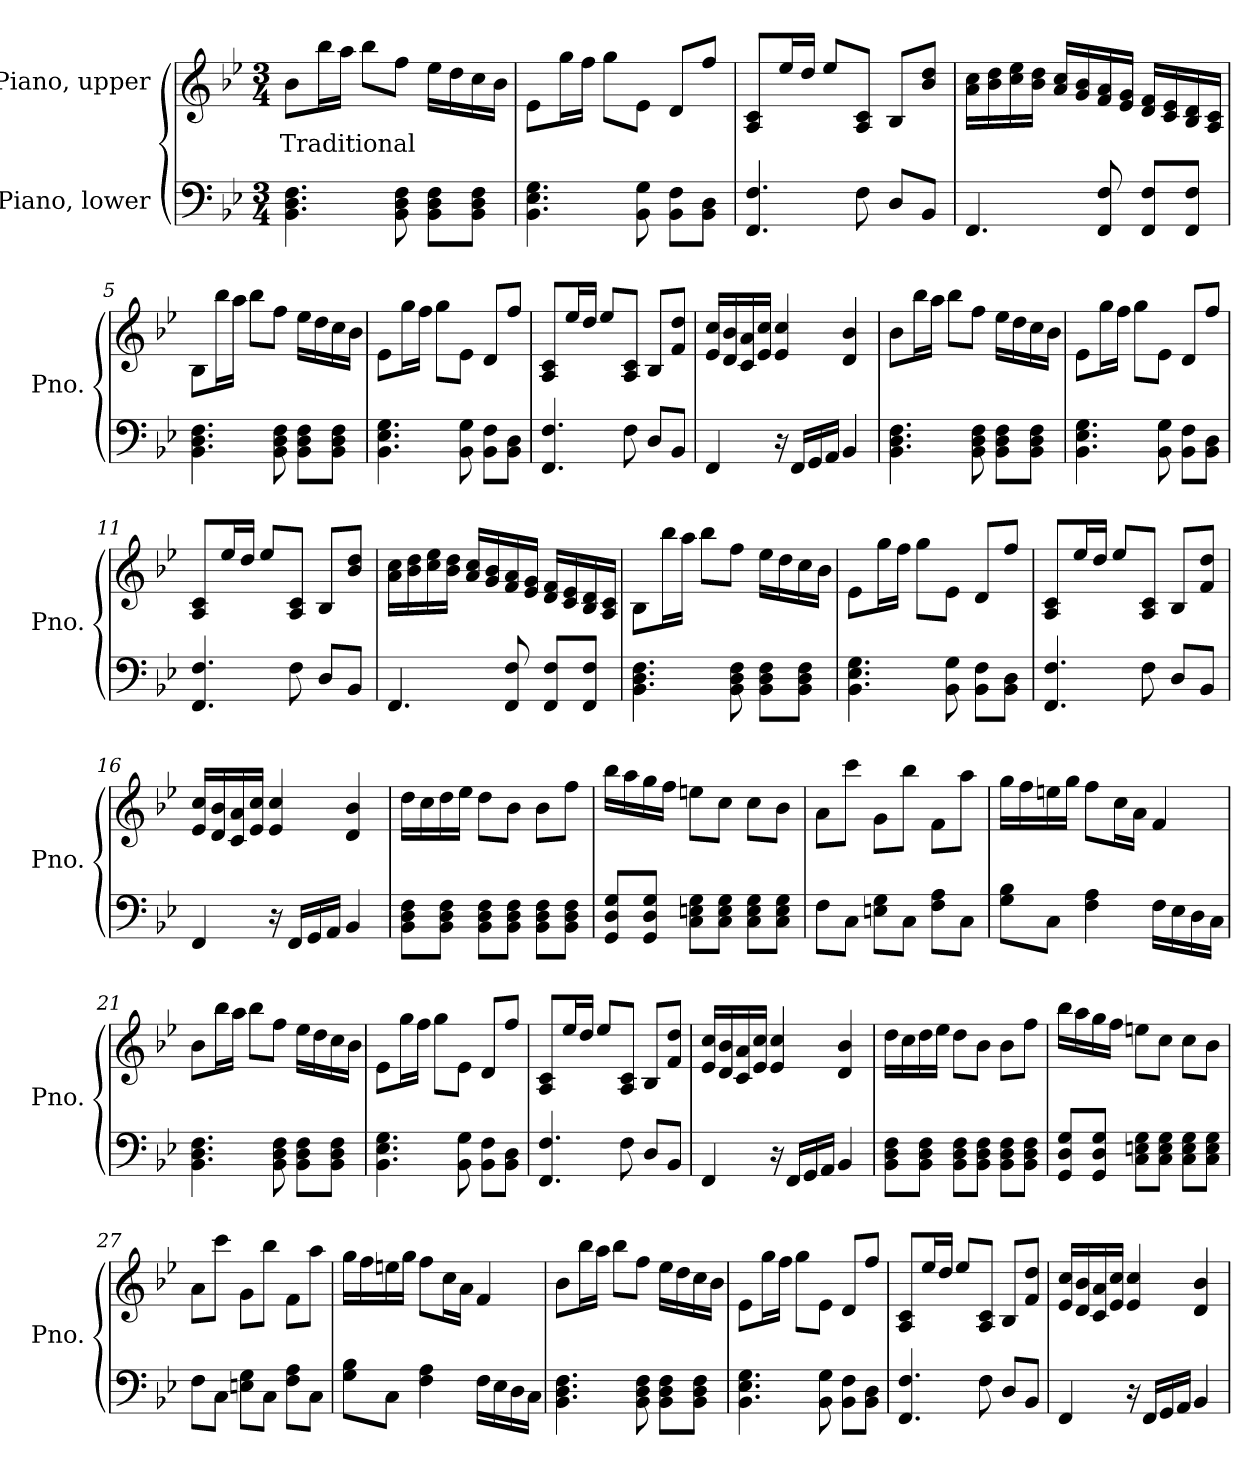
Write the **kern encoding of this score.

**kern	**kern	**text
*part2	*part1	*part1
*staff2	*staff1	*staff1
*I"Piano, lower	*I"Piano, upper	*
*I'Pno.	*I'Pno.	*
*clefF4	*clefG2	*
*k[b-e-]	*k[b-e-]	*
*M3/4	*M3/4	*
*MM100	*MM100	*
=1	=1	=1
!	!	!LO:LY:b
4.BB-\ 4.D\ 4.F\	8b-\L	Traditional
.	16bb-\L	.
.	16aa\JJ	.
.	8bb-\L	.
8BB-\ 8D\ 8F\	8ff\J	.
8BB-\ 8D\ 8F\L	16ee-\LL	.
.	16dd\	.
8BB-\ 8D\ 8F\J	16cc\	.
.	16b-\JJ	.
=2	=2	=2
4.BB-\ 4.E-\ 4.G\	8e-\L	.
.	16gg\L	.
.	16ff\JJ	.
.	8gg\L	.
8BB-\ 8G\	8e-\J	.
8BB-\ 8F\L	8d/L	.
8BB-\ 8D\J	8ff/J	.
=3	=3	=3
4.FF/ 4.F/	8A/ 8c/L	.
.	16ee-/L	.
.	16dd/JJ	.
.	8ee-/L	.
8F\	8A/ 8c/J	.
8D/L	8B-/L	.
8BB-/J	8b-/ 8dd/J	.
!!LO:LB:g=z
=4	=4	=4
4.FF/	16a\ 16cc\LL	.
.	16b-\ 16dd\	.
.	16cc\ 16ee-\	.
.	16b-\ 16dd\JJ	.
.	16a/ 16cc/LL	.
.	16g/ 16b-/	.
8FF/ 8F/	16f/ 16a/	.
.	16e-/ 16g/JJ	.
8FF/ 8F/L	16d/ 16f/LL	.
.	16c/ 16e-/	.
8FF/ 8F/J	16B-/ 16d/	.
.	16A/ 16c/JJ	.
=5	=5	=5
4.BB-\ 4.D\ 4.F\	8B-\L	.
.	16bb-\L	.
.	16aa\JJ	.
.	8bb-\L	.
8BB-\ 8D\ 8F\	8ff\J	.
8BB-\ 8D\ 8F\L	16ee-\LL	.
.	16dd\	.
8BB-\ 8D\ 8F\J	16cc\	.
.	16b-\JJ	.
=6	=6	=6
4.BB-\ 4.E-\ 4.G\	8e-\L	.
.	16gg\L	.
.	16ff\JJ	.
.	8gg\L	.
8BB-\ 8G\	8e-\J	.
8BB-\ 8F\L	8d/L	.
8BB-\ 8D\J	8ff/J	.
=7	=7	=7
4.FF/ 4.F/	8A/ 8c/L	.
.	16ee-/L	.
.	16dd/JJ	.
.	8ee-/L	.
8F\	8A/ 8c/J	.
8D/L	8B-/L	.
8BB-/J	8f/ 8dd/J	.
!!LO:LB:g=z
=8	=8	=8
4FF/	16e-/ 16cc/LL	.
.	16d/ 16b-/	.
.	16c/ 16a/	.
.	16e-/ 16cc/JJ	.
16r	4e-/ 4cc/	.
16FF/LL	.	.
16GG/	.	.
16AA/JJ	.	.
4BB-/	4d/ 4b-/	.
=9	=9	=9
4.BB-\ 4.D\ 4.F\	8b-\L	.
.	16bb-\L	.
.	16aa\JJ	.
.	8bb-\L	.
8BB-\ 8D\ 8F\	8ff\J	.
8BB-\ 8D\ 8F\L	16ee-\LL	.
.	16dd\	.
8BB-\ 8D\ 8F\J	16cc\	.
.	16b-\JJ	.
=10	=10	=10
4.BB-\ 4.E-\ 4.G\	8e-\L	.
.	16gg\L	.
.	16ff\JJ	.
.	8gg\L	.
8BB-\ 8G\	8e-\J	.
8BB-\ 8F\L	8d/L	.
8BB-\ 8D\J	8ff/J	.
=11	=11	=11
4.FF/ 4.F/	8A/ 8c/L	.
.	16ee-/L	.
.	16dd/JJ	.
.	8ee-/L	.
8F\	8A/ 8c/J	.
8D/L	8B-/L	.
8BB-/J	8b-/ 8dd/J	.
!!LO:LB:g=z
=12	=12	=12
4.FF/	16a\ 16cc\LL	.
.	16b-\ 16dd\	.
.	16cc\ 16ee-\	.
.	16b-\ 16dd\JJ	.
.	16a/ 16cc/LL	.
.	16g/ 16b-/	.
8FF/ 8F/	16f/ 16a/	.
.	16e-/ 16g/JJ	.
8FF/ 8F/L	16d/ 16f/LL	.
.	16c/ 16e-/	.
8FF/ 8F/J	16B-/ 16d/	.
.	16A/ 16c/JJ	.
=13	=13	=13
4.BB-\ 4.D\ 4.F\	8B-\L	.
.	16bb-\L	.
.	16aa\JJ	.
.	8bb-\L	.
8BB-\ 8D\ 8F\	8ff\J	.
8BB-\ 8D\ 8F\L	16ee-\LL	.
.	16dd\	.
8BB-\ 8D\ 8F\J	16cc\	.
.	16b-\JJ	.
=14	=14	=14
4.BB-\ 4.E-\ 4.G\	8e-\L	.
.	16gg\L	.
.	16ff\JJ	.
.	8gg\L	.
8BB-\ 8G\	8e-\J	.
8BB-\ 8F\L	8d/L	.
8BB-\ 8D\J	8ff/J	.
=15	=15	=15
4.FF/ 4.F/	8A/ 8c/L	.
.	16ee-/L	.
.	16dd/JJ	.
.	8ee-/L	.
8F\	8A/ 8c/J	.
8D/L	8B-/L	.
8BB-/J	8f/ 8dd/J	.
!!LO:LB:g=z
=16	=16	=16
4FF/	16e-/ 16cc/LL	.
.	16d/ 16b-/	.
.	16c/ 16a/	.
.	16e-/ 16cc/JJ	.
16r	4e-/ 4cc/	.
16FF/LL	.	.
16GG/	.	.
16AA/JJ	.	.
4BB-/	4d/ 4b-/	.
=17	=17	=17
8BB-\ 8D\ 8F\L	16dd\LL	.
.	16cc\	.
8BB-\ 8D\ 8F\J	16dd\	.
.	16ee-\JJ	.
8BB-\ 8D\ 8F\L	8dd\L	.
8BB-\ 8D\ 8F\J	8b-\J	.
8BB-\ 8D\ 8F\L	8b-\L	.
8BB-\ 8D\ 8F\J	8ff\J	.
=18	=18	=18
8GG/ 8D/ 8G/L	16bb-\LL	.
.	16aa\	.
8GG/ 8D/ 8G/J	16gg\	.
.	16ff\JJ	.
8C\ 8En\ 8G\L	8een\L	.
8C\ 8E\ 8G\J	8cc\J	.
8C\ 8E\ 8G\L	8cc\L	.
8C\ 8E\ 8G\J	8b-\J	.
=19	=19	=19
8F\L	8a\L	.
8C\J	8ccc\J	.
8En\ 8G\L	8g\L	.
8C\J	8bb-\J	.
8F\ 8A\L	8f\L	.
8C\J	8aa\J	.
!!LO:LB:g=z
=20	=20	=20
8G\ 8B-\L	16gg\LL	.
.	16ff\	.
8C\J	16een\	.
.	16gg\JJ	.
4F\ 4A\	8ff\L	.
.	16cc\L	.
.	16a\JJ	.
16F\LL	4f/	.
16E-\	.	.
16D\	.	.
16C\JJ	.	.
=21	=21	=21
4.BB-\ 4.D\ 4.F\	8b-\L	.
.	16bb-\L	.
.	16aa\JJ	.
.	8bb-\L	.
8BB-\ 8D\ 8F\	8ff\J	.
8BB-\ 8D\ 8F\L	16ee-\LL	.
.	16dd\	.
8BB-\ 8D\ 8F\J	16cc\	.
.	16b-\JJ	.
=22	=22	=22
4.BB-\ 4.E-\ 4.G\	8e-\L	.
.	16gg\L	.
.	16ff\JJ	.
.	8gg\L	.
8BB-\ 8G\	8e-\J	.
8BB-\ 8F\L	8d/L	.
8BB-\ 8D\J	8ff/J	.
=23	=23	=23
4.FF/ 4.F/	8A/ 8c/L	.
.	16ee-/L	.
.	16dd/JJ	.
.	8ee-/L	.
8F\	8A/ 8c/J	.
8D/L	8B-/L	.
8BB-/J	8f/ 8dd/J	.
!!LO:PB:g=z
=24	=24	=24
4FF/	16e-/ 16cc/LL	.
.	16d/ 16b-/	.
.	16c/ 16a/	.
.	16e-/ 16cc/JJ	.
16r	4e-/ 4cc/	.
16FF/LL	.	.
16GG/	.	.
16AA/JJ	.	.
4BB-/	4d/ 4b-/	.
=25	=25	=25
8BB-\ 8D\ 8F\L	16dd\LL	.
.	16cc\	.
8BB-\ 8D\ 8F\J	16dd\	.
.	16ee-\JJ	.
8BB-\ 8D\ 8F\L	8dd\L	.
8BB-\ 8D\ 8F\J	8b-\J	.
8BB-\ 8D\ 8F\L	8b-\L	.
8BB-\ 8D\ 8F\J	8ff\J	.
=26	=26	=26
8GG/ 8D/ 8G/L	16bb-\LL	.
.	16aa\	.
8GG/ 8D/ 8G/J	16gg\	.
.	16ff\JJ	.
8C\ 8En\ 8G\L	8een\L	.
8C\ 8E\ 8G\J	8cc\J	.
8C\ 8E\ 8G\L	8cc\L	.
8C\ 8E\ 8G\J	8b-\J	.
=27	=27	=27
8F\L	8a\L	.
8C\J	8ccc\J	.
8En\ 8G\L	8g\L	.
8C\J	8bb-\J	.
8F\ 8A\L	8f\L	.
8C\J	8aa\J	.
!!LO:LB:g=z
=28	=28	=28
8G\ 8B-\L	16gg\LL	.
.	16ff\	.
8C\J	16een\	.
.	16gg\JJ	.
4F\ 4A\	8ff\L	.
.	16cc\L	.
.	16a\JJ	.
16F\LL	4f/	.
16E-\	.	.
16D\	.	.
16C\JJ	.	.
=29	=29	=29
4.BB-\ 4.D\ 4.F\	8b-\L	.
.	16bb-\L	.
.	16aa\JJ	.
.	8bb-\L	.
8BB-\ 8D\ 8F\	8ff\J	.
8BB-\ 8D\ 8F\L	16ee-\LL	.
.	16dd\	.
8BB-\ 8D\ 8F\J	16cc\	.
.	16b-\JJ	.
=30	=30	=30
4.BB-\ 4.E-\ 4.G\	8e-\L	.
.	16gg\L	.
.	16ff\JJ	.
.	8gg\L	.
8BB-\ 8G\	8e-\J	.
8BB-\ 8F\L	8d/L	.
8BB-\ 8D\J	8ff/J	.
=31	=31	=31
4.FF/ 4.F/	8A/ 8c/L	.
.	16ee-/L	.
.	16dd/JJ	.
.	8ee-/L	.
8F\	8A/ 8c/J	.
8D/L	8B-/L	.
8BB-/J	8f/ 8dd/J	.
!!LO:LB:g=z
=32	=32	=32
4FF/	16e-/ 16cc/LL	.
.	16d/ 16b-/	.
.	16c/ 16a/	.
.	16e-/ 16cc/JJ	.
16r	4e-/ 4cc/	.
16FF/LL	.	.
16GG/	.	.
16AA/JJ	.	.
4BB-/	4d/ 4b-/	.
=	=	=
*-	*-	*-
